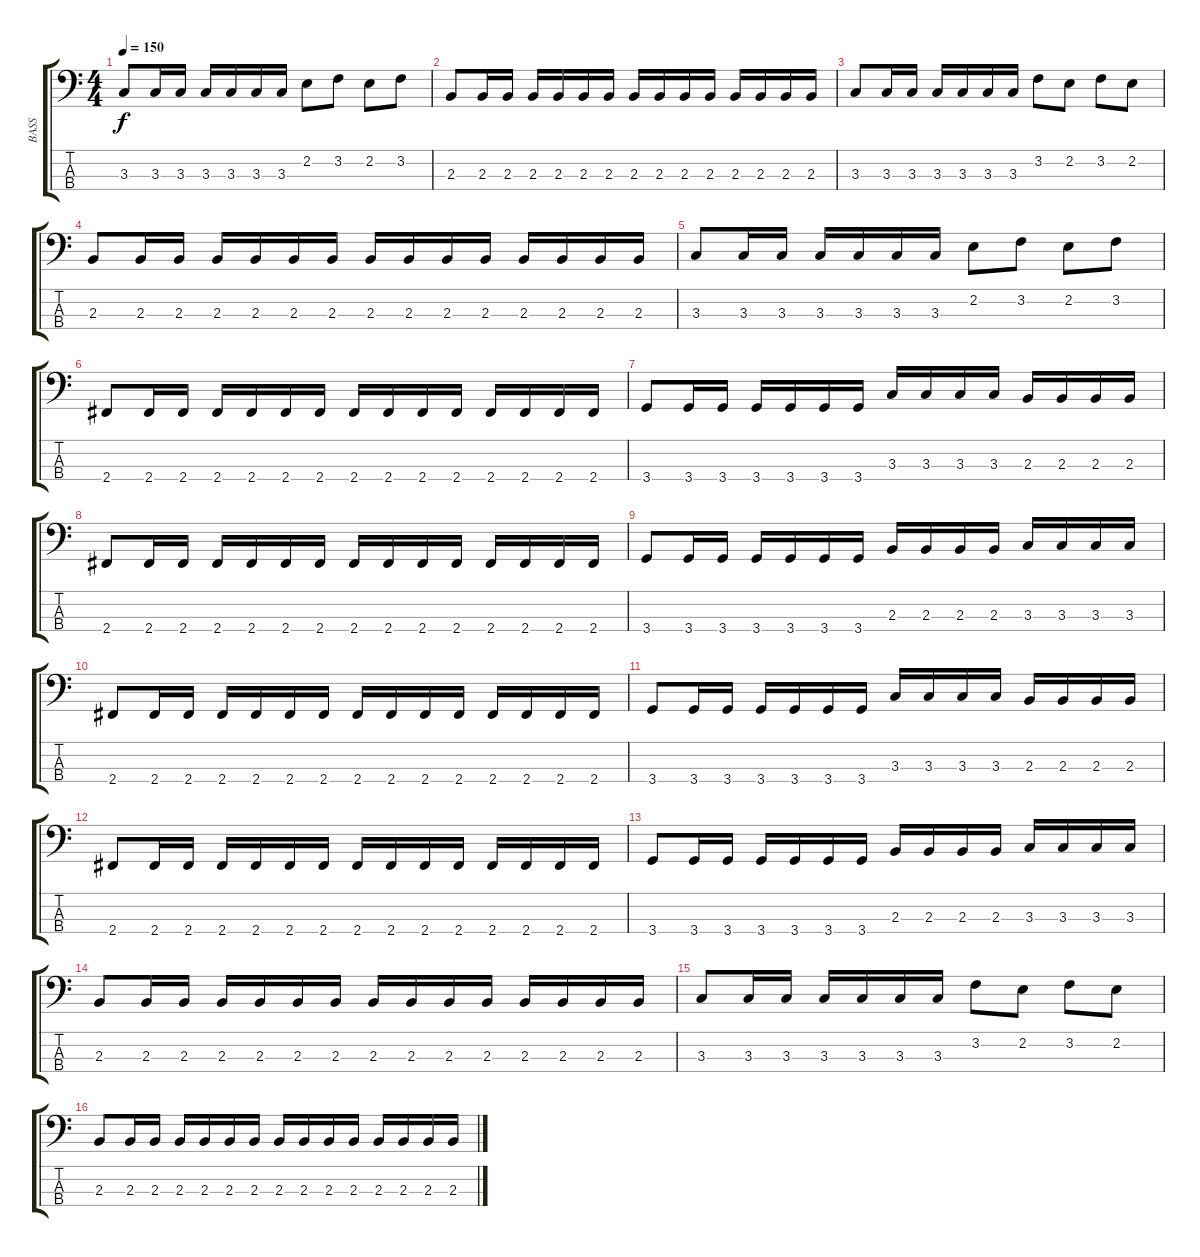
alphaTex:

\track ("BASS" "BASS") {instrument electricbassfinger}
\staff {score tabs}
\tuning (G2 D2 A1 E1) {hide}
\ts (4 4)
\tempo 150
\clef f4
\ks c
3.3.8{dy f} 3.3.16 3.3.16 3.3.16 3.3.16 3.3.16 3.3.16 2.2.8 3.2.8 2.2.8 3.2.8 |
2.3.8 2.3.16 2.3.16 2.3.16 2.3.16 2.3.16 2.3.16 2.3.16 2.3.16 2.3.16 2.3.16 2.3.16 2.3.16 2.3.16 2.3.16 |
3.3.8 3.3.16 3.3.16 3.3.16 3.3.16 3.3.16 3.3.16 3.2.8 2.2.8 3.2.8 2.2.8 |
2.3.8 2.3.16 2.3.16 2.3.16 2.3.16 2.3.16 2.3.16 2.3.16 2.3.16 2.3.16 2.3.16 2.3.16 2.3.16 2.3.16 2.3.16 |
3.3.8 3.3.16 3.3.16 3.3.16 3.3.16 3.3.16 3.3.16 2.2.8 3.2.8 2.2.8 3.2.8 |
2.4.8 2.4.16 2.4.16 2.4.16 2.4.16 2.4.16 2.4.16 2.4.16 2.4.16 2.4.16 2.4.16 2.4.16 2.4.16 2.4.16 2.4.16 |
3.4.8 3.4.16 3.4.16 3.4.16 3.4.16 3.4.16 3.4.16 3.3.16 3.3.16 3.3.16 3.3.16 2.3.16 2.3.16 2.3.16 2.3.16 |
2.4.8 2.4.16 2.4.16 2.4.16 2.4.16 2.4.16 2.4.16 2.4.16 2.4.16 2.4.16 2.4.16 2.4.16 2.4.16 2.4.16 2.4.16 |
3.4.8 3.4.16 3.4.16 3.4.16 3.4.16 3.4.16 3.4.16 2.3.16 2.3.16 2.3.16 2.3.16 3.3.16 3.3.16 3.3.16 3.3.16 |
2.4.8 2.4.16 2.4.16 2.4.16 2.4.16 2.4.16 2.4.16 2.4.16 2.4.16 2.4.16 2.4.16 2.4.16 2.4.16 2.4.16 2.4.16 |
3.4.8 3.4.16 3.4.16 3.4.16 3.4.16 3.4.16 3.4.16 3.3.16 3.3.16 3.3.16 3.3.16 2.3.16 2.3.16 2.3.16 2.3.16 |
2.4.8 2.4.16 2.4.16 2.4.16 2.4.16 2.4.16 2.4.16 2.4.16 2.4.16 2.4.16 2.4.16 2.4.16 2.4.16 2.4.16 2.4.16 |
3.4.8 3.4.16 3.4.16 3.4.16 3.4.16 3.4.16 3.4.16 2.3.16 2.3.16 2.3.16 2.3.16 3.3.16 3.3.16 3.3.16 3.3.16 |
2.3.8 2.3.16 2.3.16 2.3.16 2.3.16 2.3.16 2.3.16 2.3.16 2.3.16 2.3.16 2.3.16 2.3.16 2.3.16 2.3.16 2.3.16 |
3.3.8 3.3.16 3.3.16 3.3.16 3.3.16 3.3.16 3.3.16 3.2.8 2.2.8 3.2.8 2.2.8 |
2.3.8 2.3.16 2.3.16 2.3.16 2.3.16 2.3.16 2.3.16 2.3.16 2.3.16 2.3.16 2.3.16 2.3.16 2.3.16 2.3.16 2.3.16
